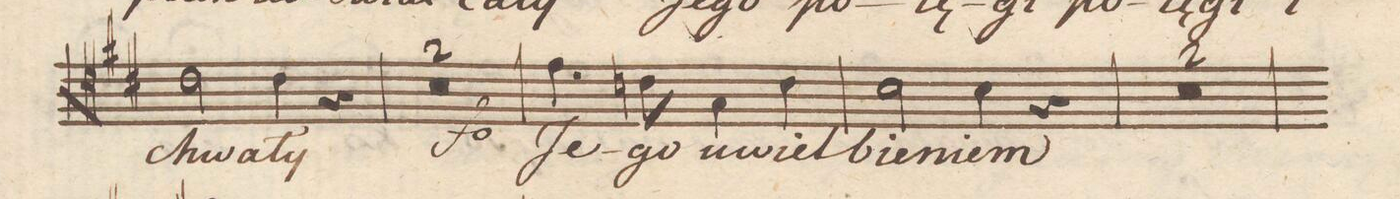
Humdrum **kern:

**kern	**text	**dynam
*I"Tenore.	*	*
*clefC4	*	*
*k[f#c#]	*	*
*met(c|)	*	*
*M2/2	*	*
2c#\	chwa-	.
4c#\	-ły	.
4r	.	.
=19	=19	=19
0r	.	.
=20	=20	=20
.	.	f
=21	=21	=21
4.e\	Je-	.
8cn\	-go	.
4G\	u-	.
4c\	-wiel-	.
=22	=22	=22
2c#\	-bie-	.
4c#\	-niem	.
4r	.	.
=23	=23	=23
0r	.	.
=24	=24	=24
=25	=25	=25
*-	*-	*-
